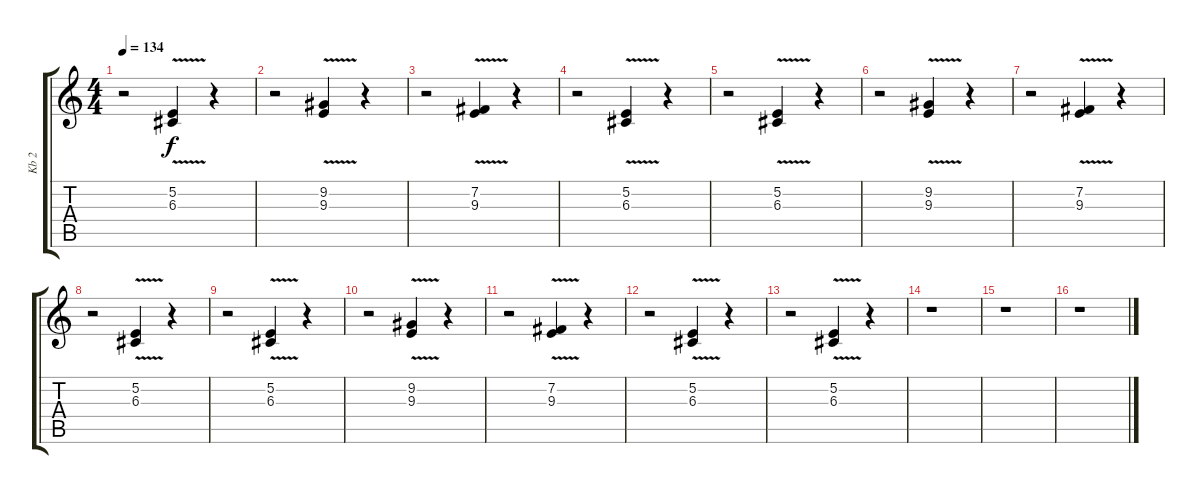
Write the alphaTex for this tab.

\track ("Kb 2" "Kb 2") {instrument electricpiano1}
\staff {score tabs}
\tuning (E4 B3 G3 D3 A2 E2) {hide}
\ts (4 4)
\tempo 134
\clef g2
\ks c
r.2{dy f} (5.2{v} 6.3{v}).4 r.4 |
r.2 (9.2{v} 9.3{v}).4 r.4 |
r.2 (7.2{v} 9.3{v}).4 r.4 |
r.2 (5.2{v} 6.3{v}).4 r.4 |
r.2 (5.2{v} 6.3{v}).4 r.4 |
r.2 (9.2{v} 9.3{v}).4 r.4 |
r.2 (7.2{v} 9.3{v}).4 r.4 |
r.2 (5.2{v} 6.3{v}).4 r.4 |
r.2 (5.2{v} 6.3{v}).4 r.4 |
r.2 (9.2{v} 9.3{v}).4 r.4 |
r.2 (7.2{v} 9.3{v}).4 r.4 |
r.2 (5.2{v} 6.3{v}).4 r.4 |
r.2 (5.2{v} 6.3{v}).4 r.4 |
r.1 |
r.1 |
r.1
